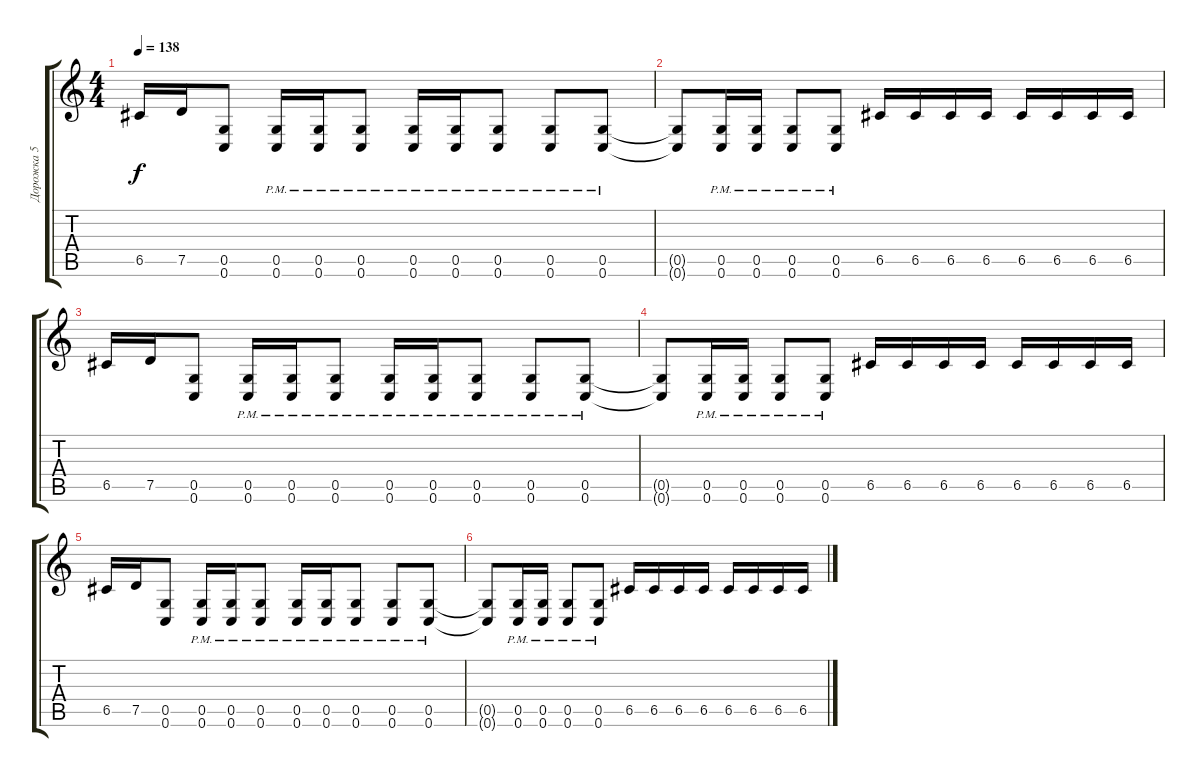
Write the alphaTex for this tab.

\track ("Дорожка 5" "Дорожка 5") {instrument overdrivenguitar}
\staff {score tabs}
\tuning (D4 A3 F3 C3 G2 C2) {hide}
\ts (4 4)
\tempo 138
\clef g2
\ks c
6.5.16{dy f} 7.5.16 (0.5 0.6).8 (0.5{pm} 0.6{pm}).16 (0.5{pm} 0.6{pm}).16 (0.5{pm} 0.6{pm}).8 (0.5{pm} 0.6{pm}).16 (0.5{pm} 0.6{pm}).16 (0.5{pm} 0.6{pm}).8 (0.5{pm} 0.6{pm}).8 (0.5{pm} 0.6{pm}).8 |
(0.5{t} 0.6{t}).8 (0.5{pm} 0.6{pm}).16 (0.5{pm} 0.6{pm}).16 (0.5{pm} 0.6{pm}).8 (0.5{pm} 0.6{pm}).8 6.5.16 6.5.16 6.5.16 6.5.16 6.5.16 6.5.16 6.5.16 6.5.16 |
6.5.16 7.5.16 (0.5 0.6).8 (0.5{pm} 0.6{pm}).16 (0.5{pm} 0.6{pm}).16 (0.5{pm} 0.6{pm}).8 (0.5{pm} 0.6{pm}).16 (0.5{pm} 0.6{pm}).16 (0.5{pm} 0.6{pm}).8 (0.5{pm} 0.6{pm}).8 (0.5{pm} 0.6{pm}).8 |
(0.5{t} 0.6{t}).8 (0.5{pm} 0.6{pm}).16 (0.5{pm} 0.6{pm}).16 (0.5{pm} 0.6{pm}).8 (0.5{pm} 0.6{pm}).8 6.5.16 6.5.16 6.5.16 6.5.16 6.5.16 6.5.16 6.5.16 6.5.16 |
6.5.16 7.5.16 (0.5 0.6).8 (0.5{pm} 0.6{pm}).16 (0.5{pm} 0.6{pm}).16 (0.5{pm} 0.6{pm}).8 (0.5{pm} 0.6{pm}).16 (0.5{pm} 0.6{pm}).16 (0.5{pm} 0.6{pm}).8 (0.5{pm} 0.6{pm}).8 (0.5{pm} 0.6{pm}).8 |
(0.5{t} 0.6{t}).8 (0.5{pm} 0.6{pm}).16 (0.5{pm} 0.6{pm}).16 (0.5{pm} 0.6{pm}).8 (0.5{pm} 0.6{pm}).8 6.5.16 6.5.16 6.5.16 6.5.16 6.5.16 6.5.16 6.5.16 6.5.16
